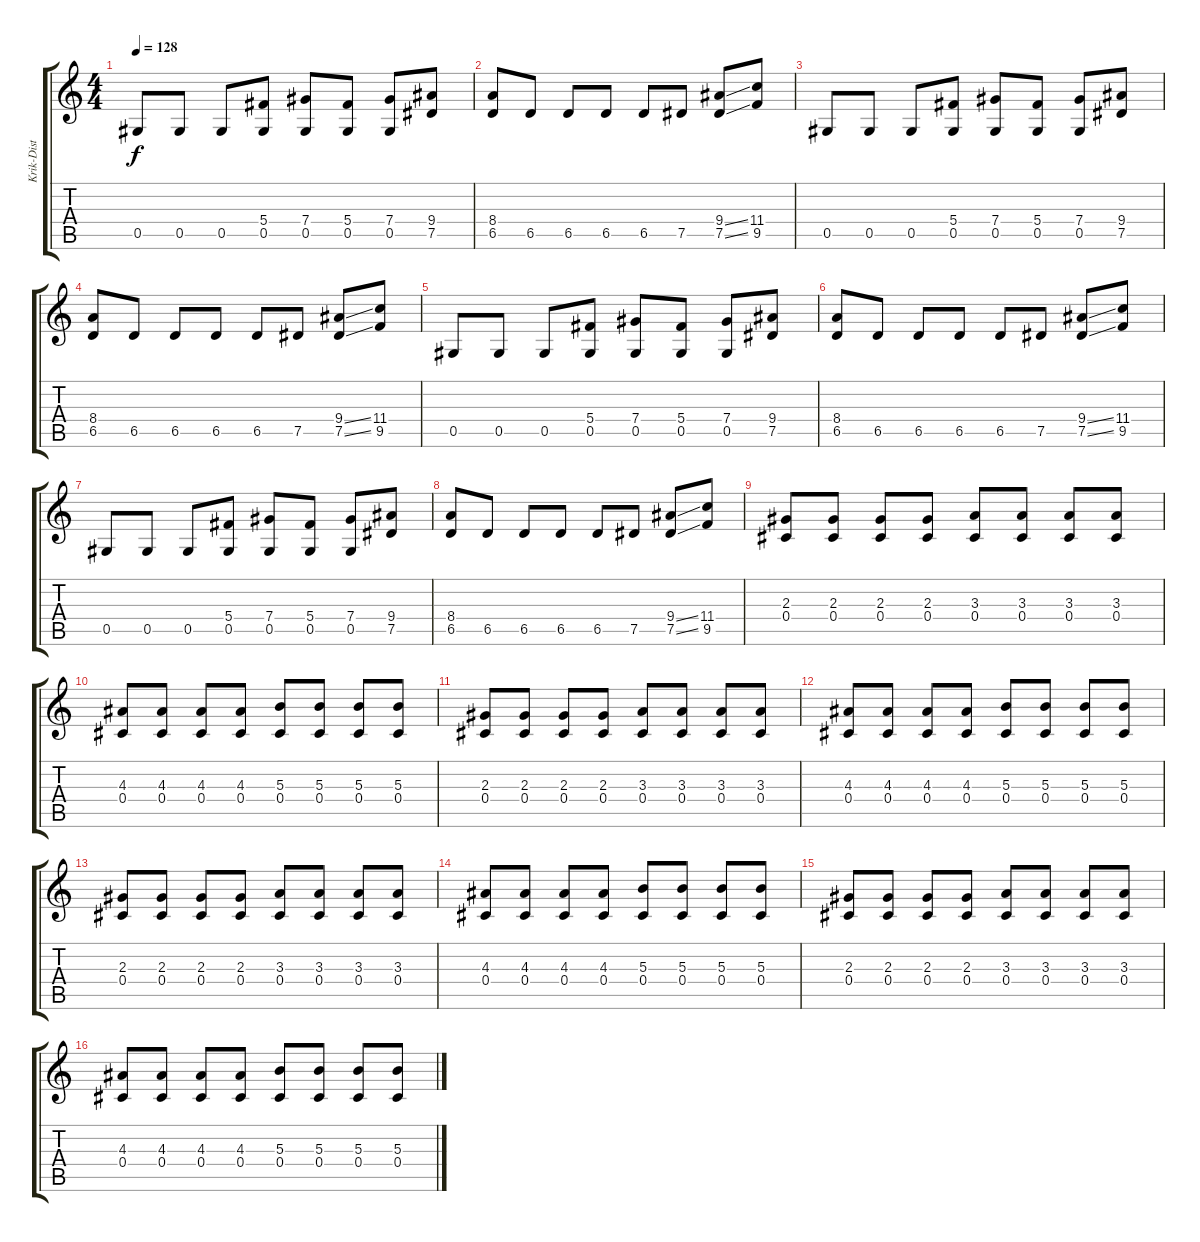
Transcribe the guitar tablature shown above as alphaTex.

\track ("Krik-Dist" "Krik-Dist") {instrument distortionguitar}
\staff {score tabs}
\tuning (Eb4 Bb3 Gb3 Db3 Ab2 Eb2) {hide}
\ts (4 4)
\tempo 128
\clef g2
\ks c
0.5.8{dy f} 0.5.8 0.5.8 (5.4 0.5).8 (7.4 0.5).8 (5.4 0.5).8 (7.4 0.5).8 (9.4 7.5).8 |
(8.4 6.5).8 6.5.8 6.5.8 6.5.8 6.5.8 7.5.8 (9.4{ss} 7.5{ss}).8 (11.4 9.5).8 |
0.5.8 0.5.8 0.5.8 (5.4 0.5).8 (7.4 0.5).8 (5.4 0.5).8 (7.4 0.5).8 (9.4 7.5).8 |
(8.4 6.5).8 6.5.8 6.5.8 6.5.8 6.5.8 7.5.8 (9.4{ss} 7.5{ss}).8 (11.4 9.5).8 |
0.5.8 0.5.8 0.5.8 (5.4 0.5).8 (7.4 0.5).8 (5.4 0.5).8 (7.4 0.5).8 (9.4 7.5).8 |
(8.4 6.5).8 6.5.8 6.5.8 6.5.8 6.5.8 7.5.8 (9.4{ss} 7.5{ss}).8 (11.4 9.5).8 |
0.5.8 0.5.8 0.5.8 (5.4 0.5).8 (7.4 0.5).8 (5.4 0.5).8 (7.4 0.5).8 (9.4 7.5).8 |
(8.4 6.5).8 6.5.8 6.5.8 6.5.8 6.5.8 7.5.8 (9.4{ss} 7.5{ss}).8 (11.4 9.5).8 |
(2.3 0.4).8 (2.3 0.4).8 (2.3 0.4).8 (2.3 0.4).8 (3.3 0.4).8 (3.3 0.4).8 (3.3 0.4).8 (3.3 0.4).8 |
(4.3 0.4).8 (4.3 0.4).8 (4.3 0.4).8 (4.3 0.4).8 (5.3 0.4).8 (5.3 0.4).8 (5.3 0.4).8 (5.3 0.4).8 |
(2.3 0.4).8 (2.3 0.4).8 (2.3 0.4).8 (2.3 0.4).8 (3.3 0.4).8 (3.3 0.4).8 (3.3 0.4).8 (3.3 0.4).8 |
(4.3 0.4).8 (4.3 0.4).8 (4.3 0.4).8 (4.3 0.4).8 (5.3 0.4).8 (5.3 0.4).8 (5.3 0.4).8 (5.3 0.4).8 |
(2.3 0.4).8 (2.3 0.4).8 (2.3 0.4).8 (2.3 0.4).8 (3.3 0.4).8 (3.3 0.4).8 (3.3 0.4).8 (3.3 0.4).8 |
(4.3 0.4).8 (4.3 0.4).8 (4.3 0.4).8 (4.3 0.4).8 (5.3 0.4).8 (5.3 0.4).8 (5.3 0.4).8 (5.3 0.4).8 |
(2.3 0.4).8 (2.3 0.4).8 (2.3 0.4).8 (2.3 0.4).8 (3.3 0.4).8 (3.3 0.4).8 (3.3 0.4).8 (3.3 0.4).8 |
(4.3 0.4).8 (4.3 0.4).8 (4.3 0.4).8 (4.3 0.4).8 (5.3 0.4).8 (5.3 0.4).8 (5.3 0.4).8 (5.3 0.4).8
